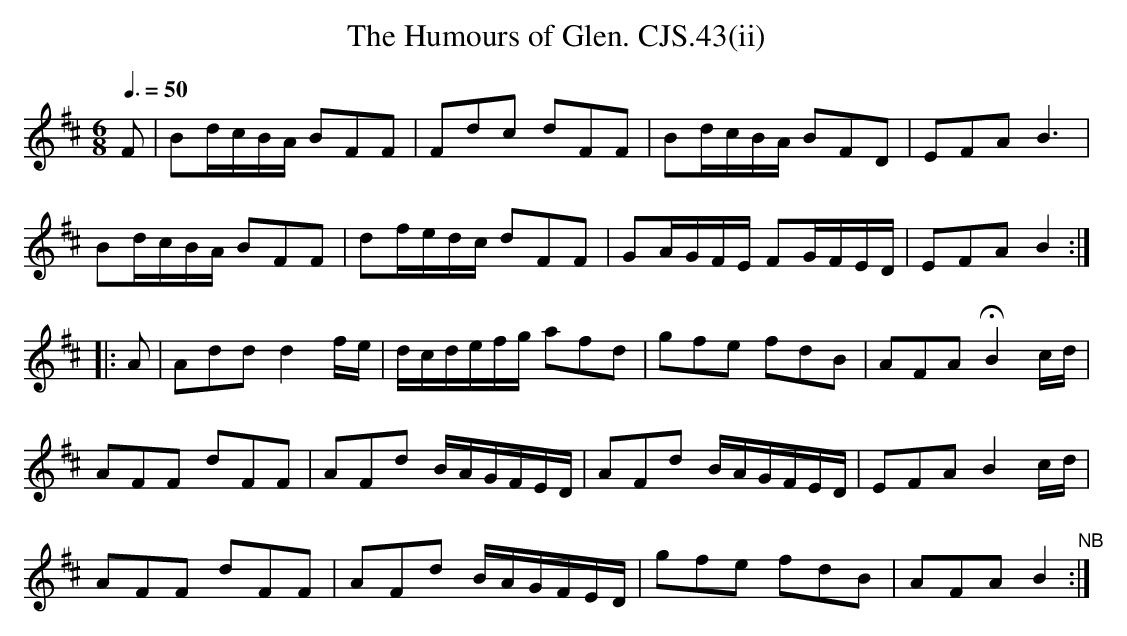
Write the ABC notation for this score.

X:1
T:Humours of Glen. CJS.43(ii), The
M:6/8
L:1/8
Q:3/8=50
K:Bm
F|Bd/c/B/A/ BFF|Fdc dFF|Bd/c/B/A/ BFD|EFA B3|
Bd/c/B/A/ BFF|df/e/d/c/ dFF|GA/G/F/E/ FG/F/E/D/|EFA B2:|
|:A|Addd2 f/e/|d/c/d/e/f/g/ afd|gfe fdB|AFA HB2 c/d/|
AFF dFF|AFd B/A/G/F/E/D/|AFd B/A/G/F/E/D/|EFA B2 c/d/|
AFF dFF|AFd B/A/G/F/E/D/|gfe fdB|AFAB2"NB":|
